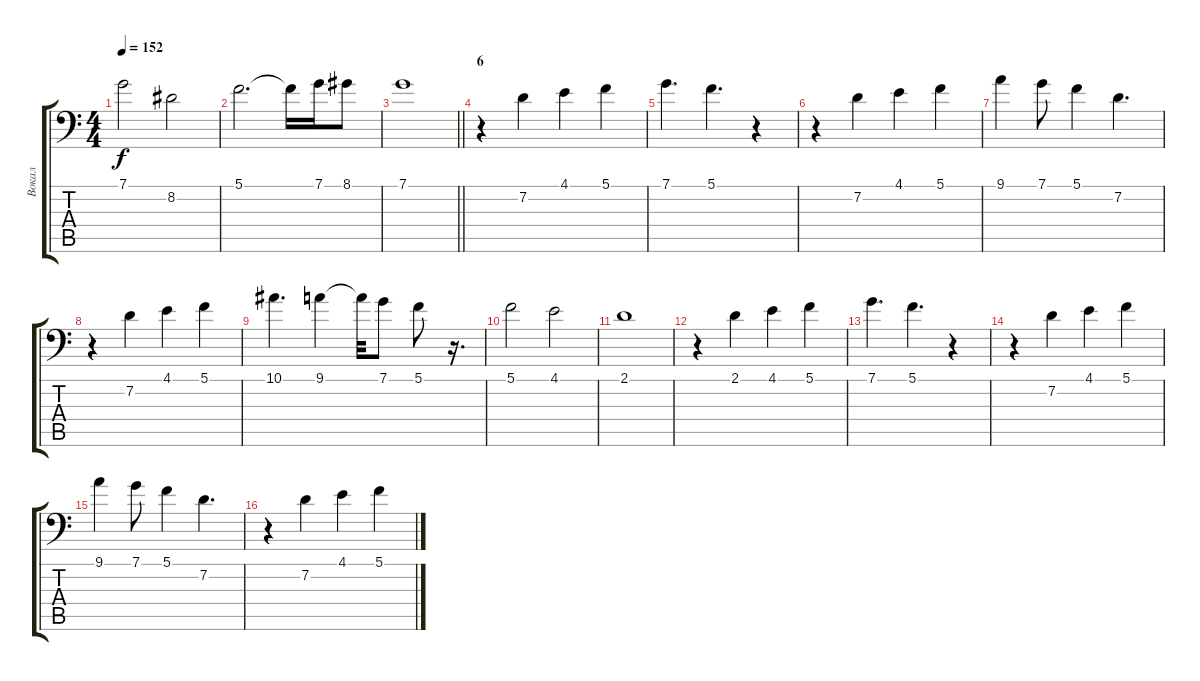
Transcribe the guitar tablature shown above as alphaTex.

\track ("Вокал" "Вокал") {instrument fx5brightness}
\staff {score tabs}
\tuning (C4 G3 Eb3 Bb2 F2 Bb1) {hide}
\ts (4 4)
\tempo 152
\clef f4
\ks c
7.1.2{dy f} 8.2.2 |
5.1.2{d} 5.1{t}.16 7.1.16 8.1.8 |
\barLineRight lightlight
7.1.1 |
\section ("" "6")
r.4 7.2.4 4.1.4 5.1.4 |
7.1.4{d} 5.1.4{d} r.4 |
r.4 7.2.4 4.1.4 5.1.4 |
9.1.4 7.1.8 5.1.4 7.2.4{d} |
r.4 7.2.4 4.1.4 5.1.4 |
10.1.4{d} 9.1.4 9.1{t}.32 7.1.8 5.1.8 r.16{d} |
5.1.2 4.1.2 |
2.1.1 |
r.4 2.1.4 4.1.4 5.1.4 |
7.1.4{d} 5.1.4{d} r.4 |
r.4 7.2.4 4.1.4 5.1.4 |
9.1.4 7.1.8 5.1.4 7.2.4{d} |
r.4 7.2.4 4.1.4 5.1.4
